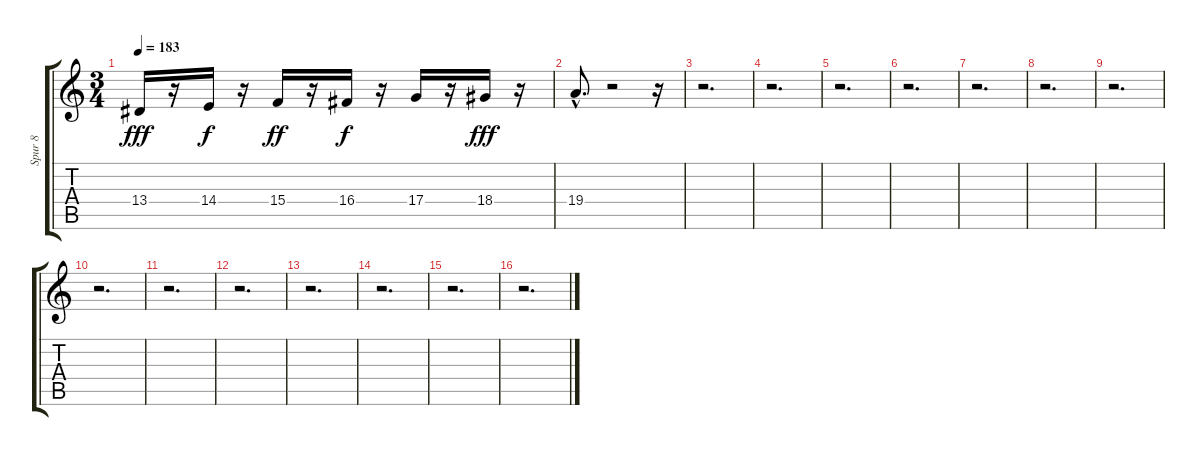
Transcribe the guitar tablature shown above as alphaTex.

\track ("Spur 8" "Spur 8") {instrument lead8bassandlead}
\staff {score tabs}
\tuning (E4 B3 G3 D3 A2 E2) {hide}
\ts (3 4)
\tempo 183
\clef g2
\ks c
13.4.16{dy fff} r.16 14.4.16{dy f} r.16 15.4.16{dy ff} r.16 16.4.16{dy f} r.16 17.4.16 r.16 18.4.16{dy fff} r.16 |
19.4{hac}.8{d} r.2 r.16 |
r.2{d} |
r.2{d} |
r.2{d} |
r.2{d} |
r.2{d} |
r.2{d} |
r.2{d} |
r.2{d} |
r.2{d} |
r.2{d} |
r.2{d} |
r.2{d} |
r.2{d} |
r.2{d}
